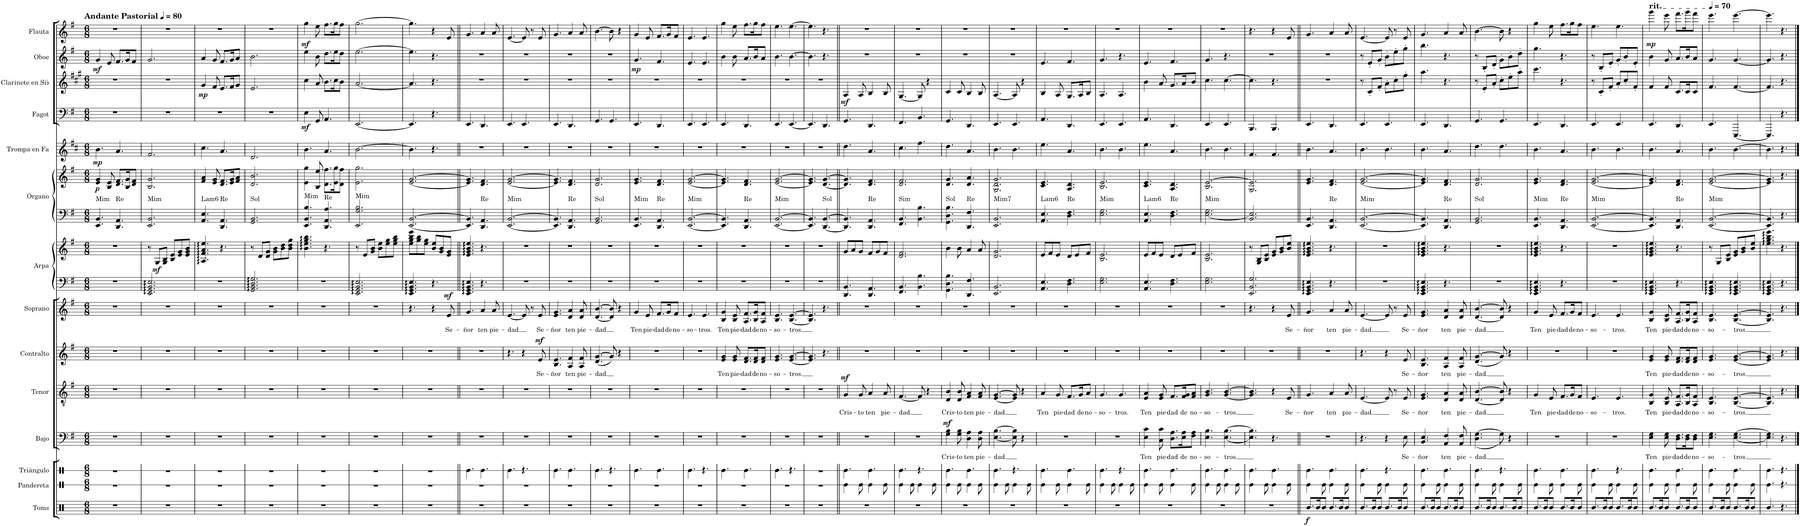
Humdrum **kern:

**kern	**dynam	**kern	**kern	**kern	**text	**dynam	**kern	**text	**dynam	**kern	**text	**dynam	**kern	**text	**dynam	**kern	**kern	**dynam	**kern	**kern	**dynam	**harte	**kern	**dynam	**kern	**dynam	**kern	**dynam	**kern	**dynam	**kern	**dynam
*part14	*part14	*part13	*part12	*part11	*part11	*part11	*part10	*part10	*part10	*part9	*part9	*part9	*part8	*part8	*part8	*part7	*part7	*part7	*part6	*part6	*part6	*part6	*part5	*part5	*part4	*part4	*part3	*part3	*part2	*part2	*part1	*part1
*staff16	*staff16	*staff15	*staff14	*staff13	*staff13	*staff13	*staff12	*staff12	*staff12	*staff11	*staff11	*staff11	*staff10	*staff10	*staff10	*staff9	*staff8	*staff8/9	*staff7	*staff6	*staff6/7	*	*staff5	*staff5	*staff4	*staff4	*staff3	*staff3	*staff2	*staff2	*staff1	*staff1
*I"Toms	*	*I"Pandereta	*I"Triángulo	*I"Bajo	*	*	*I"Tenor	*	*	*I"Contralto	*	*	*I"Soprano	*	*	*I"Arpa	*	*	*I"Órgano	*	*	*	*I"Trompa en Fa	*	*I"Fagot	*	*I"Clarinete en Sib	*	*I"Oboe	*	*I"Flauta	*
*I'Toms	*	*I'Pdta.	*	*I'B.	*	*	*I'T.	*	*	*I'C.	*	*	*I'S.	*	*	*I'Arp.	*	*	*	*	*	*	*	*	*I'Fg.	*	*I'Cl. en Sib	*	*I'Ob.	*	*I'Fl.	*
*	*	*stria1	*stria1	*	*	*	*	*	*	*	*	*	*	*	*	*	*	*	*	*	*	*	*	*	*	*	*	*	*	*	*	*
*clefX	*	*clefX	*clefX	*clefF4	*	*	*clefGv2	*	*	*clefG2	*	*	*clefG2	*	*	*clefF4	*clefG2	*	*clefF4	*clefG2	*	*	*clefG2	*	*clefF4	*	*clefG2	*	*clefG2	*	*clefG2	*
*	*	*	*	*	*	*	*	*	*	*	*	*	*	*	*	*	*	*	*	*	*	*	*Trd4c7	*	*	*	*Trd1c2	*	*	*	*	*
*k[]	*	*k[]	*k[]	*k[f#]	*	*	*k[f#]	*	*	*k[f#]	*	*	*k[f#]	*	*	*k[f#]	*k[f#]	*	*k[f#]	*k[f#]	*	*	*k[f#c#]	*	*k[f#]	*	*k[f#c#g#]	*	*k[f#]	*	*k[f#]	*
*M6/8	*	*M6/8	*M6/8	*M6/8	*	*	*M6/8	*	*	*M6/8	*	*	*M6/8	*	*	*M6/8	*M6/8	*	*M6/8	*M6/8	*	*	*M6/8	*	*M6/8	*	*M6/8	*	*M6/8	*	*M6/8	*
*MM80	*	*MM80	*MM80	*MM80	*	*	*MM80	*	*	*MM80	*	*	*MM80	*	*	*MM80	*MM80	*	*MM80	*MM80	*	*	*MM80	*	*MM80	*	*MM80	*	*MM80	*	*MM80	*
=1	=1	=1	=1	=1	=1	=1	=1	=1	=1	=1	=1	=1	=1	=1	=1	=1	=1	=1	=1	=1	=1	=1	=1	=1	=1	=1	=1	=1	=1	=1	=1	=1
!	!	!	!	!	!	!	!	!	!	!	!	!	!	!	!	!	!	!	!	!	!	!	!	!	!	!	!	!	!	!	!LO:TX:a:B:t=Andante Pastorial	!
!	!	!	!	!	!	!	!	!	!	!	!	!	!	!	!	!	!	!	!	!	!LO:DY:b	!LO:H:kt=Mim	!	!LO:DY:b	!	!	!	!	!	!LO:DY:b	!	!
2.r	.	2.r	2.r	2.r	.	.	2.r	.	.	2.r	.	.	2.r	.	.	2.r	2.r	.	4.EE/ 4.BB/	4e/ 4g/	p	N	4.b\	mp	2.r	.	2.r	.	4g/	mf	2.r	.
.	.	.	.	.	.	.	.	.	.	.	.	.	.	.	.	.	.	.	.	8B/ 8e/	.	.	.	.	.	.	.	.	8e/	.	.	.
!	!	!	!	!	!	!	!	!	!	!	!	!	!	!	!	!	!	!	!	!	!	!LO:H:kt=Re	!	!	!	!	!	!	!	!	!	!
.	.	.	.	.	.	.	.	.	.	.	.	.	.	.	.	.	.	.	4.DD/ 4.AA/	8.d/ 8.f#/L	.	N	4.a/	.	.	.	.	.	8.f#/L	.	.	.
.	.	.	.	.	.	.	.	.	.	.	.	.	.	.	.	.	.	.	.	16B/ 16g/K	.	.	.	.	.	.	.	.	16g/K	.	.	.
.	.	.	.	.	.	.	.	.	.	.	.	.	.	.	.	.	.	.	.	8d/ 8f#/J	.	.	.	.	.	.	.	.	8f#/J	.	.	.
=2	=2	=2	=2	=2	=2	=2	=2	=2	=2	=2	=2	=2	=2	=2	=2	=2	=2	=2	=2	=2	=2	=2	=2	=2	=2	=2	=2	=2	=2	=2	=2	=2
!	!	!	!	!	!	!	!	!	!	!	!	!	!	!	!	!	!	!	!	!	!	!LO:H:kt=Mim	!	!	!	!	!	!	!	!	!	!
2.r	.	2.r	2.r	2.r	.	.	2.r	.	.	2.r	.	.	2.r	.	.	2.EE/:: 2.GG/:: 2.BB/:: 2.E/::	8r	.	2.EE/ 2.BB/	2.B/ 2.g/	.	N	2.f#/	.	2.r	.	2.r	.	2.g/	.	2.r	.
!	!	!	!	!	!	!	!	!	!	!	!	!	!	!	!	!	!	!LO:DY:b	!	!	!	!	!	!	!	!	!	!	!	!	!	!
.	.	.	.	.	.	.	.	.	.	.	.	.	.	.	.	.	8G/L	mf	.	.	.	.	.	.	.	.	.	.	.	.	.	.
.	.	.	.	.	.	.	.	.	.	.	.	.	.	.	.	.	8G/ 8B/J	.	.	.	.	.	.	.	.	.	.	.	.	.	.	.
.	.	.	.	.	.	.	.	.	.	.	.	.	.	.	.	.	8B/ 8e/L	.	.	.	.	.	.	.	.	.	.	.	.	.	.	.
.	.	.	.	.	.	.	.	.	.	.	.	.	.	.	.	.	8e/ 8g/	.	.	.	.	.	.	.	.	.	.	.	.	.	.	.
.	.	.	.	.	.	.	.	.	.	.	.	.	.	.	.	.	8e/ 8g/ 8b/J	.	.	.	.	.	.	.	.	.	.	.	.	.	.	.
=3	=3	=3	=3	=3	=3	=3	=3	=3	=3	=3	=3	=3	=3	=3	=3	=3	=3	=3	=3	=3	=3	=3	=3	=3	=3	=3	=3	=3	=3	=3	=3	=3
!	!	!	!	!	!	!	!	!	!	!	!	!	!	!	!	!	!	!	!	!	!	!LO:H:kt=Lam6	!	!	!	!	!	!LO:DY:b	!	!	!	!
2.r	.	2.r	2.r	2.r	.	.	2.r	.	.	2.r	.	.	2.r	.	.	2.r	4.A/:: 4.f#/:: 4.a/:: 4.ee/::	.	4.AA/ 4.E/	4f#/ 4a/	.	N	4.cc#\	.	2.r	.	4g#/	mp	4a/	.	2.r	.
.	.	.	.	.	.	.	.	.	.	.	.	.	.	.	.	.	.	.	.	8e/ 8g/	.	.	.	.	.	.	8f#/	.	8g/	.	.	.
!	!	!	!	!	!	!	!	!	!	!	!	!	!	!	!	!	!	!	!	!	!	!LO:H:kt=Re	!	!	!	!	!	!	!	!	!	!
.	.	.	.	.	.	.	.	.	.	.	.	.	.	.	.	.	4.r	.	4.DD/ 4.AA/	8.d/ 8.f#/L	.	N	4.a/	.	.	.	8.e/L	.	8.f#/L	.	.	.
.	.	.	.	.	.	.	.	.	.	.	.	.	.	.	.	.	.	.	.	16e/ 16g/K	.	.	.	.	.	.	16f#/K	.	16g/K	.	.	.
.	.	.	.	.	.	.	.	.	.	.	.	.	.	.	.	.	.	.	.	8f#/ 8a/J	.	.	.	.	.	.	8g#/J	.	8a/J	.	.	.
=4	=4	=4	=4	=4	=4	=4	=4	=4	=4	=4	=4	=4	=4	=4	=4	=4	=4	=4	=4	=4	=4	=4	=4	=4	=4	=4	=4	=4	=4	=4	=4	=4
!	!	!	!	!	!	!	!	!	!	!	!	!	!	!	!	!	!	!	!	!	!	!LO:H:kt=Sol	!	!	!	!	!	!	!	!	!	!
2.r	.	2.r	2.r	2.r	.	.	2.r	.	.	2.r	.	.	2.r	.	.	2.GG/:: 2.BB/:: 2.D/:: 2.G/::	8r	.	2.GG/ 2.BB/	2.d/ 2.b/	.	N	2.d/	.	2.r	.	2.e/	.	2.b\	.	2.r	.
.	.	.	.	.	.	.	.	.	.	.	.	.	.	.	.	.	8d/L	.	.	.	.	.	.	.	.	.	.	.	.	.	.	.
.	.	.	.	.	.	.	.	.	.	.	.	.	.	.	.	.	8d/ 8g/J	.	.	.	.	.	.	.	.	.	.	.	.	.	.	.
.	.	.	.	.	.	.	.	.	.	.	.	.	.	.	.	.	8g\ 8b\L	.	.	.	.	.	.	.	.	.	.	.	.	.	.	.
.	.	.	.	.	.	.	.	.	.	.	.	.	.	.	.	.	8b\ 8dd\	.	.	.	.	.	.	.	.	.	.	.	.	.	.	.
.	.	.	.	.	.	.	.	.	.	.	.	.	.	.	.	.	8b\ 8dd\ 8gg\J	.	.	.	.	.	.	.	.	.	.	.	.	.	.	.
=5	=5	=5	=5	=5	=5	=5	=5	=5	=5	=5	=5	=5	=5	=5	=5	=5	=5	=5	=5	=5	=5	=5	=5	=5	=5	=5	=5	=5	=5	=5	=5	=5
!	!	!	!	!	!	!	!	!	!	!	!	!	!	!	!	!	!	!	!	!	!	!LO:H:kt=Mim	!	!	!	!LO:DY:b	!	!	!	!	!	!LO:DY:b
2.r	.	2.r	2.r	2.r	.	.	2.r	.	.	2.r	.	.	2.r	.	.	2.r	4.b\:: 4.ee\:: 4.gg\:: 4.bb\::	.	4.EE/ 4.BB/ 4.B/	4e\ 4gg\	.	N	4.b\	.	4E\	mf	4cc#\	.	4ee\	.	4gg\	mf
.	.	.	.	.	.	.	.	.	.	.	.	.	.	.	.	.	.	.	.	8B/ 8ee/	.	.	.	.	8GG/	.	8a/	.	8b\	.	8ee\	.
!	!	!	!	!	!	!	!	!	!	!	!	!	!	!	!	!	!	!	!	!	!	!LO:H:kt=Re	!	!	!	!	!	!	!	!	!	!
.	.	.	.	.	.	.	.	.	.	.	.	.	.	.	.	.	4.r	.	4.DD/ 4.AA/ 4.A/	8.d\ 8.ff#\L	.	N	4.a/	.	4.AA/	.	8.b\L	.	8.dd\L	.	8.ff#\L	.
.	.	.	.	.	.	.	.	.	.	.	.	.	.	.	.	.	.	.	.	16e\ 16gg\K	.	.	.	.	.	.	16cc#\K	.	16ee\K	.	16gg\K	.
.	.	.	.	.	.	.	.	.	.	.	.	.	.	.	.	.	.	.	.	8d\ 8ff#\J	.	.	.	.	.	.	8b\J	.	8dd\J	.	8ff#\J	.
=6	=6	=6	=6	=6	=6	=6	=6	=6	=6	=6	=6	=6	=6	=6	=6	=6	=6	=6	=6	=6	=6	=6	=6	=6	=6	=6	=6	=6	=6	=6	=6	=6
!	!	!	!	!	!	!	!	!	!	!	!	!	!	!	!	!	!	!	!	!	!	!LO:H:kt=Mim	!	!	!	!	!	!	!	!	!	!
2.r	.	2.r	2.r	2.r	.	.	2.r	.	.	2.r	.	.	2.r	.	.	2.EE/:: 2.GG/:: 2.BB/:: 2.E/::	8r	.	2.EE/ 2.G/ 2.B/	2.e\ 2.gg\	.	N	[2.b\	.	[2.EE/	.	[2.a/	.	[2.ee\	.	[2.gg\	.
.	.	.	.	.	.	.	.	.	.	.	.	.	.	.	.	.	8e/L	.	.	.	.	.	.	.	.	.	.	.	.	.	.	.
.	.	.	.	.	.	.	.	.	.	.	.	.	.	.	.	.	8g/ 8b/J	.	.	.	.	.	.	.	.	.	.	.	.	.	.	.
.	.	.	.	.	.	.	.	.	.	.	.	.	.	.	.	.	8b\ 8ee\L	.	.	.	.	.	.	.	.	.	.	.	.	.	.	.
.	.	.	.	.	.	.	.	.	.	.	.	.	.	.	.	.	8ee\ 8gg\	.	.	.	.	.	.	.	.	.	.	.	.	.	.	.
.	.	.	.	.	.	.	.	.	.	.	.	.	.	.	.	.	8ee\ 8gg\ 8bb\J	.	.	.	.	.	.	.	.	.	.	.	.	.	.	.
=7	=7	=7	=7	=7	=7	=7	=7	=7	=7	=7	=7	=7	=7	=7	=7	=7	=7	=7	=7	=7	=7	=7	=7	=7	=7	=7	=7	=7	=7	=7	=7	=7
2.r	.	2.r	2.r	2.r	.	.	2.r	.	.	2.r	.	.	4.r	.	.	4.EE/:: 4.GG/:: 4.BB/:: 4.E/::	8ee\ 8gg\ 8bb\ 8eee\L	.	[2.EE/ [2.BB/	[2.e/ [2.g/	.	.	4.b\]	.	4.EE/]	.	4.a/]	.	4.ee\]	.	4.gg\]	.
.	.	.	.	.	.	.	.	.	.	.	.	.	.	.	.	.	8gg\ 8bb\	.	.	.	.	.	.	.	.	.	.	.	.	.	.	.
.	.	.	.	.	.	.	.	.	.	.	.	.	.	.	.	.	8ee\ 8gg\J	.	.	.	.	.	.	.	.	.	.	.	.	.	.	.
.	.	.	.	.	.	.	.	.	.	.	.	.	4r	.	.	4.r	8b/ 8ee/L	.	.	.	.	.	4.r	.	4.r	.	4.r	.	4.r	.	4r	.
.	.	.	.	.	.	.	.	.	.	.	.	.	.	.	.	.	8g/ 8b/	.	.	.	.	.	.	.	.	.	.	.	.	.	.	.
!	!	!	!	!	!	!	!	!	!	!	!	!	!	!LO:LY:b	!LO:DY:a	!	!	!	!	!	!	!	!	!	!	!	!	!	!	!	!	!
.	.	.	.	.	.	.	.	.	.	.	.	.	8e/	Se-	mf	.	8e/ 8g/J	.	.	.	.	.	.	.	.	.	.	.	.	.	8e/	.
=8||	=8||	=8||	=8||	=8||	=8||	=8||	=8||	=8||	=8||	=8||	=8||	=8||	=8||	=8||	=8||	=8||	=8||	=8||	=8||	=8||	=8||	=8||	=8||	=8||	=8||	=8||	=8||	=8||	=8||	=8||	=8||	=8||
!	!	!	!	!	!	!	!	!	!	!	!	!	!	!LO:LY:b	!	!	!	!	!	!	!	!	!	!	!	!	!	!	!	!	!	!
2.r	.	2.r	4.Re\	2.r	.	.	2.r	.	.	2.r	.	.	4.g/	-ñor	.	4.EE/:: 4.GG/:: 4.BB/:: 4.E/::	4.e/:: 4.g/:: 4.b/:: 4.ee/::	.	4.EE/] 4.BB/]	4.e/] 4.g/]	.	.	2.r	.	4.EE/	.	2.r	.	2.r	.	4.g/	.
!	!	!	!	!	!	!	!	!	!	!	!	!	!	!LO:LY:b	!	!	!	!	!	!	!	!LO:H:kt=Re	!	!	!	!	!	!	!	!	!	!
.	.	.	4.Re\	.	.	.	.	.	.	.	.	.	4a/	ten	.	4.r	4.r	.	4.DD/ 4.AA/	4.d/ 4.f#/	.	N	.	.	4.DD/	.	.	.	.	.	4a/	.
!	!	!	!	!	!	!	!	!	!	!	!	!	!	!LO:LY:b	!	!	!	!	!	!	!	!	!	!	!	!	!	!	!	!	!	!
.	.	.	.	.	.	.	.	.	.	.	.	.	8a/	pie-	.	.	.	.	.	.	.	.	.	.	.	.	.	.	.	.	8a/	.
=9	=9	=9	=9	=9	=9	=9	=9	=9	=9	=9	=9	=9	=9	=9	=9	=9	=9	=9	=9	=9	=9	=9	=9	=9	=9	=9	=9	=9	=9	=9	=9	=9
!	!	!	!	!	!	!	!	!	!	!	!	!	!	!LO:LY:b	!	!	!	!	!	!	!	!LO:H:kt=Mim	!	!	!	!	!	!	!	!	!	!
2.r	.	2.r	4.Re\	2.r	.	.	2.r	.	.	4.r	.	.	[4.e/	-dad.	.	2.r	2.r	.	[2.EE/ [2.BB/	[2.e/ [2.g/	.	N	2.r	.	4.EE/	.	2.r	.	2.r	.	[4.e/	.
.	.	.	4.r	.	.	.	.	.	.	4r	.	.	8e/]	.	.	.	.	.	.	.	.	.	.	.	4.EE/	.	.	.	.	.	8e/]	.
.	.	.	.	.	.	.	.	.	.	.	.	.	8r	.	.	.	.	.	.	.	.	.	.	.	.	.	.	.	.	.	8r	.
!	!	!	!	!	!	!	!	!	!	!	!LO:LY:b	!LO:DY:a	!	!LO:LY:b	!	!	!	!	!	!	!	!	!	!	!	!	!	!	!	!	!	!
.	.	.	.	.	.	.	.	.	.	8e/	Se-	mf	8e/	Se-	.	.	.	.	.	.	.	.	.	.	.	.	.	.	.	.	8e/	.
=10	=10	=10	=10	=10	=10	=10	=10	=10	=10	=10	=10	=10	=10	=10	=10	=10	=10	=10	=10	=10	=10	=10	=10	=10	=10	=10	=10	=10	=10	=10	=10	=10
!	!	!	!	!	!	!	!	!	!	!	!LO:LY:b	!	!	!LO:LY:b	!	!	!	!	!	!	!	!	!	!	!	!	!	!	!	!	!	!
2.r	.	2.r	4.Re\	2.r	.	.	2.r	.	.	4.B/ 4.e/	-ñor	.	4.e/ 4.g/	-ñor	.	2.r	2.r	.	4.EE/] 4.BB/]	4.e/] 4.g/]	.	.	2.r	.	4.EE/	.	2.r	.	2.r	.	4.g/	.
!	!	!	!	!	!	!	!	!	!	!	!LO:LY:b	!	!	!LO:LY:b	!	!	!	!	!	!	!	!LO:H:kt=Re	!	!	!	!	!	!	!	!	!	!
.	.	.	4.Re\	.	.	.	.	.	.	4A/ 4f#/	ten	.	4d/ 4a/	ten	.	.	.	.	4.DD/ 4.AA/	4.d/ 4.f#/	.	N	.	.	4.DD/	.	.	.	.	.	4a/	.
!	!	!	!	!	!	!	!	!	!	!	!LO:LY:b	!	!	!LO:LY:b	!	!	!	!	!	!	!	!	!	!	!	!	!	!	!	!	!	!
.	.	.	.	.	.	.	.	.	.	8A/ 8f#/	pie-	.	8d/ 8a/	pie-	.	.	.	.	.	.	.	.	.	.	.	.	.	.	.	.	8a/	.
=11	=11	=11	=11	=11	=11	=11	=11	=11	=11	=11	=11	=11	=11	=11	=11	=11	=11	=11	=11	=11	=11	=11	=11	=11	=11	=11	=11	=11	=11	=11	=11	=11
!	!	!	!	!	!	!	!	!	!	!	!LO:LY:b	!	!	!LO:LY:b	!	!	!	!	!	!	!	!LO:H:kt=Sol	!	!	!	!	!	!	!	!	!	!
2.r	.	2.r	4.Re\	2.r	.	.	2.r	.	.	(4.d/ [4.g/	-dad.	.	[4.d/ [4.b/	-dad.	.	2.r	2.r	.	2.GG/ 2.BB/	2.d/ 2.g/	.	N	2.r	.	4.GG/	.	2.r	.	2.r	.	[4.b\	.
.	.	.	4.r	.	.	.	.	.	.	8g/])	.	.	8d/] 8b/]	.	.	.	.	.	.	.	.	.	.	.	4.GG/	.	.	.	.	.	8b\]	.
.	.	.	.	.	.	.	.	.	.	4r	.	.	4r	.	.	.	.	.	.	.	.	.	.	.	.	.	.	.	.	.	4r	.
=12	=12	=12	=12	=12	=12	=12	=12	=12	=12	=12	=12	=12	=12	=12	=12	=12	=12	=12	=12	=12	=12	=12	=12	=12	=12	=12	=12	=12	=12	=12	=12	=12
!	!	!	!	!	!	!	!	!	!	!	!	!	!	!LO:LY:b	!	!	!	!	!	!	!	!LO:H:kt=Mim	!	!	!	!	!	!	!	!LO:DY:b	!	!
2.r	.	2.r	4.Re\	2.r	.	.	2.r	.	.	2.r	.	.	4g/	Ten	.	2.r	2.r	.	4.EE/ 4.BB/	4.e/ 4.g/	.	N	2.r	.	4.EE/	.	2.r	.	4.g/	mp	4g/	.
!	!	!	!	!	!	!	!	!	!	!	!	!	!	!LO:LY:b	!	!	!	!	!	!	!	!	!	!	!	!	!	!	!	!	!	!
.	.	.	.	.	.	.	.	.	.	.	.	.	8e/	pie-	.	.	.	.	.	.	.	.	.	.	.	.	.	.	.	.	8e/	.
!	!	!	!	!	!	!	!	!	!	!	!	!	!	!LO:LY:b	!	!	!	!	!	!	!	!LO:H:kt=Re	!	!	!	!	!	!	!	!	!	!
.	.	.	4.Re\	.	.	.	.	.	.	.	.	.	8.f#/L	-dad	.	.	.	.	4.DD/ 4.AA/	4.d/ 4.f#/	.	N	.	.	4.DD/	.	.	.	4.f#/	.	8.f#/L	.
!	!	!	!	!	!	!	!	!	!	!	!	!	!	!LO:LY:b	!	!	!	!	!	!	!	!	!	!	!	!	!	!	!	!	!	!
.	.	.	.	.	.	.	.	.	.	.	.	.	16g/K	de	.	.	.	.	.	.	.	.	.	.	.	.	.	.	.	.	16g/K	.
!	!	!	!	!	!	!	!	!	!	!	!	!	!	!LO:LY:b	!	!	!	!	!	!	!	!	!	!	!	!	!	!	!	!	!	!
.	.	.	.	.	.	.	.	.	.	.	.	.	8f#/J	no-	.	.	.	.	.	.	.	.	.	.	.	.	.	.	.	.	8f#/J	.
=13	=13	=13	=13	=13	=13	=13	=13	=13	=13	=13	=13	=13	=13	=13	=13	=13	=13	=13	=13	=13	=13	=13	=13	=13	=13	=13	=13	=13	=13	=13	=13	=13
!	!	!	!	!	!	!	!	!	!	!	!	!	!	!LO:LY:b	!	!	!	!	!	!	!	!LO:H:kt=Mim	!	!	!	!	!	!	!	!	!	!
2.r	.	2.r	4.Re\	2.r	.	.	2.r	.	.	2.r	.	.	4.e/	-so-	.	2.r	2.r	.	[2.EE/ [2.BB/	[2.e/ [2.g/	.	N	2.r	.	4.EE/	.	2.r	.	4.e/	.	4.e/	.
!	!	!	!	!	!	!	!	!	!	!	!	!	!	!LO:LY:b	!	!	!	!	!	!	!	!	!	!	!	!	!	!	!	!	!	!
.	.	.	4.r	.	.	.	.	.	.	.	.	.	4.e/	-tros.	.	.	.	.	.	.	.	.	.	.	4.EE/	.	.	.	4.e/	.	4.e/	.
=14	=14	=14	=14	=14	=14	=14	=14	=14	=14	=14	=14	=14	=14	=14	=14	=14	=14	=14	=14	=14	=14	=14	=14	=14	=14	=14	=14	=14	=14	=14	=14	=14
!	!	!	!	!	!	!	!	!	!	!	!LO:LY:b	!	!	!LO:LY:b	!	!	!	!	!	!	!	!	!	!	!	!	!	!	!	!	!	!
2.r	.	2.r	4.Re\	2.r	.	.	2.r	.	.	4e/ 4g/	Ten	.	4B/ 4g/	Ten	.	2.r	2.r	.	4.EE/] 4.BB/]	4.e/] 4.g/]	.	.	2.r	.	4.EE/	.	2.r	.	4b\	.	4gg\	.
!	!	!	!	!	!	!	!	!	!	!	!LO:LY:b	!	!	!LO:LY:b	!	!	!	!	!	!	!	!	!	!	!	!	!	!	!	!	!	!
.	.	.	.	.	.	.	.	.	.	8e/ 8g/	pie-	.	8B/ 8e/	pie-	.	.	.	.	.	.	.	.	.	.	.	.	.	.	8b\	.	8ee\	.
!	!	!	!	!	!	!	!	!	!	!	!LO:LY:b	!	!	!LO:LY:b	!	!	!	!	!	!	!	!LO:H:kt=Re	!	!	!	!	!	!	!	!	!	!
.	.	.	4.Re\	.	.	.	.	.	.	8.d/ 8.f#/L	-dad	.	8.A/ 8.f#/L	-dad	.	.	.	.	4.DD/ 4.AA/	4.d/ 4.f#/	.	N	.	.	4.DD/	.	.	.	8.a/L	.	8.ff#\L	.
!	!	!	!	!	!	!	!	!	!	!	!LO:LY:b	!	!	!LO:LY:b	!	!	!	!	!	!	!	!	!	!	!	!	!	!	!	!	!	!
.	.	.	.	.	.	.	.	.	.	16d/ 16f#/K	de	.	16B/ 16g/K	de	.	.	.	.	.	.	.	.	.	.	.	.	.	.	16b/K	.	16gg\K	.
!	!	!	!	!	!	!	!	!	!	!	!LO:LY:b	!	!	!LO:LY:b	!	!	!	!	!	!	!	!	!	!	!	!	!	!	!	!	!	!
.	.	.	.	.	.	.	.	.	.	8d/ 8f#/J	no-	.	8A/ 8f#/J	no-	.	.	.	.	.	.	.	.	.	.	.	.	.	.	8a/J	.	8ff#\J	.
=15	=15	=15	=15	=15	=15	=15	=15	=15	=15	=15	=15	=15	=15	=15	=15	=15	=15	=15	=15	=15	=15	=15	=15	=15	=15	=15	=15	=15	=15	=15	=15	=15
!	!	!	!	!	!	!	!	!	!	!	!LO:LY:b	!	!	!LO:LY:b	!	!	!	!	!	!	!	!LO:H:kt=Mim	!	!	!	!	!	!	!	!	!	!
2.r	.	2.r	4.Re\	2.r	.	.	2.r	.	.	4.e/ 4.g/	-so-	.	4.B/ 4.e/	-so-	.	2.r	2.r	.	[2.EE/ [2.BB/	[2.e/ [2.g/	.	N	2.r	.	4.EE/	.	2.r	.	4.b\	.	4.ee\	.
!	!	!	!	!	!	!	!	!	!	!	!LO:LY:b	!	!	!LO:LY:b	!	!	!	!	!	!	!	!	!	!	!	!	!	!	!	!	!	!
.	.	.	4.r	.	.	.	.	.	.	[4.e/ [4.g/	-tros.	.	[4.B/ [4.e/	-tros.	.	.	.	.	.	.	.	.	.	.	[4.EE/	.	.	.	[4.b\	.	[4.ee\	.
=16	=16	=16	=16	=16	=16	=16	=16	=16	=16	=16	=16	=16	=16	=16	=16	=16	=16	=16	=16	=16	=16	=16	=16	=16	=16	=16	=16	=16	=16	=16	=16	=16
2.r	.	2.r	2.r	2.r	.	.	2.r	.	.	4.e/] 4.g/]	.	.	4.B/] 4.e/]	.	.	2.r	2.r	.	4.EE/] 4.BB/]	4.e/] 4.g/]	.	.	2.r	.	4.EE/]	.	2.r	.	4.b\]	.	4.ee\]	.
!	!	!	!	!	!	!	!	!	!	!	!	!	!	!	!	!	!	!	!	!	!	!LO:H:kt=Sol	!	!	!	!	!	!	!	!	!	!
.	.	.	.	.	.	.	.	.	.	4.r	.	.	4.r	.	.	.	.	.	[4.DD/ [4.BB/	[4.d/ [4.g/	.	N	.	.	4.DD/	.	.	.	4.r	.	4.r	.
=17||	=17||	=17||	=17||	=17||	=17||	=17||	=17||	=17||	=17||	=17||	=17||	=17||	=17||	=17||	=17||	=17||	=17||	=17||	=17||	=17||	=17||	=17||	=17||	=17||	=17||	=17||	=17||	=17||	=17||	=17||	=17||	=17||
!	!	!	!	!	!	!	!	!LO:LY:b	!LO:DY:a	!	!	!	!	!	!	!	!	!	!	!	!	!	!	!	!	!	!	!LO:DY:b	!	!	!	!
2.r	.	4Re\	4.Re\	2.r	.	.	4G/	Cris-	mf	2.r	.	.	2.r	.	.	4.DD/ 4.BB/	8g/L	.	4.DD/] 4.BB/]	4.d/] 4.g/]	.	.	4.dd\	.	4.GG/	.	4A/	mf	2.r	.	2.r	.
.	.	.	.	.	.	.	.	.	.	.	.	.	.	.	.	.	8a/	.	.	.	.	.	.	.	.	.	.	.	.	.	.	.
!	!	!	!	!	!	!	!	!LO:LY:b	!	!	!	!	!	!	!	!	!	!	!	!	!	!	!	!	!	!	!	!	!	!	!	!
.	.	8Re\	.	.	.	.	8G/	-to	.	.	.	.	.	.	.	.	8g/J	.	.	.	.	.	.	.	.	.	8A/	.	.	.	.	.
!	!	!	!	!	!	!	!	!LO:LY:b	!	!	!	!	!	!	!	!	!	!	!	!	!	!LO:H:kt=Re	!	!	!	!	!	!	!	!	!	!
.	.	4Re\	4.Re\	.	.	.	4A/	ten	.	.	.	.	.	.	.	4.DD/ 4.AA/	8f#/L	.	4.DD/ 4.AA/	4.d/ 4.f#/	.	N	4.a/	.	4.DD/	.	4B/	.	.	.	.	.
.	.	.	.	.	.	.	.	.	.	.	.	.	.	.	.	.	8g/	.	.	.	.	.	.	.	.	.	.	.	.	.	.	.
!	!	!	!	!	!	!	!	!LO:LY:b	!	!	!	!	!	!	!	!	!	!	!	!	!	!	!	!	!	!	!	!	!	!	!	!
.	.	8Re\	.	.	.	.	8A/	pie-	.	.	.	.	.	.	.	.	8f#/J	.	.	.	.	.	.	.	.	.	8B/	.	.	.	.	.
=18	=18	=18	=18	=18	=18	=18	=18	=18	=18	=18	=18	=18	=18	=18	=18	=18	=18	=18	=18	=18	=18	=18	=18	=18	=18	=18	=18	=18	=18	=18	=18	=18
!	!	!	!	!	!	!	!	!LO:LY:b	!	!	!	!	!	!	!	!	!	!	!	!	!	!LO:H:kt=Sim	!	!	!	!	!	!	!	!	!	!
2.r	.	4Re\	4.Re\	2.r	.	.	[4.F#/	-dad.	.	2.r	.	.	2.r	.	.	4.FF#/ 4.BB/	2.d/ 2.f#/	.	4.FF#/ 4.BB/	2.d/ 2.f#/	.	N	4.cc#\	.	4.FF#/	.	[4.G#/	.	2.r	.	2.r	.
.	.	8Re\	.	.	.	.	.	.	.	.	.	.	.	.	.	.	.	.	.	.	.	.	.	.	.	.	.	.	.	.	.	.
.	.	4Re\	4.r	.	.	.	8F#/]	.	.	.	.	.	.	.	.	4.BB\ 4.B\	.	.	4.BB\ 4.B\	.	.	.	4.ff#\	.	4.BB/	.	8G#/]	.	.	.	.	.
.	.	.	.	.	.	.	4r	.	.	.	.	.	.	.	.	.	.	.	.	.	.	.	.	.	.	.	4r	.	.	.	.	.
.	.	8Re\	.	.	.	.	.	.	.	.	.	.	.	.	.	.	.	.	.	.	.	.	.	.	.	.	.	.	.	.	.	.
=19	=19	=19	=19	=19	=19	=19	=19	=19	=19	=19	=19	=19	=19	=19	=19	=19	=19	=19	=19	=19	=19	=19	=19	=19	=19	=19	=19	=19	=19	=19	=19	=19
!	!	!	!	!	!LO:LY:b	!LO:DY:a	!	!LO:LY:b	!	!	!	!	!	!	!	!	!	!	!	!	!	!LO:H:kt=Sol	!	!	!	!	!	!	!	!	!	!
2.r	.	4Re\	4.Re\	4G\ 4B\	Cris-	mf	4D/ 4B/	Cris-	.	2.r	.	.	2.r	.	.	4.GG\ 4.D\ 4.B\	4b\	.	4.GG\ 4.D\ 4.B\	4.d/ 4.g/	.	N	4.dd\	.	4.GG/	.	4c#/	.	2.r	.	2.r	.
!	!	!	!	!	!LO:LY:b	!	!	!LO:LY:b	!	!	!	!	!	!	!	!	!	!	!	!	!	!	!	!	!	!	!	!	!	!	!	!
.	.	8Re\	.	8G\ 8B\	-to	.	8D/ 8B/	-to	.	.	.	.	.	.	.	.	8b\	.	.	.	.	.	.	.	.	.	8c#/	.	.	.	.	.
!	!	!	!	!	!LO:LY:b	!	!	!LO:LY:b	!	!	!	!	!	!	!	!	!	!	!	!	!	!LO:H:kt=Re	!	!	!	!	!	!	!	!	!	!
.	.	4Re\	4.Re\	4D\ 4A\	ten	.	4F#/ 4A/	ten	.	.	.	.	.	.	.	4.DD/ 4.F#/	4a/	.	4.DD/ 4.F#/	4.d/ 4.a/	.	N	4.a/	.	4.DD/	.	4B/	.	.	.	.	.
!	!	!	!	!	!LO:LY:b	!	!	!LO:LY:b	!	!	!	!	!	!	!	!	!	!	!	!	!	!	!	!	!	!	!	!	!	!	!	!
.	.	8Re\	.	8D\ 8A\	pie-	.	8F#/ 8A/	pie-	.	.	.	.	.	.	.	.	8a/	.	.	.	.	.	.	.	.	.	8B/	.	.	.	.	.
=20	=20	=20	=20	=20	=20	=20	=20	=20	=20	=20	=20	=20	=20	=20	=20	=20	=20	=20	=20	=20	=20	=20	=20	=20	=20	=20	=20	=20	=20	=20	=20	=20
!	!	!	!	!	!LO:LY:b	!	!	!LO:LY:b	!	!	!	!	!	!	!	!	!	!	!	!	!	!LO:H:kt=Mim7	!	!	!	!	!	!	!	!	!	!
2.r	.	4Re\	4.Re\	[4.E\ [4.B\	-dad.	.	[4.E/ [4.G/	-dad.	.	2.r	.	.	2.r	.	.	2.EE/ 2.BB/	2.d/ 2.g/	.	2.EE/ 2.BB/	2.G/ 2.d/ 2.g/	.	N	4.b\	.	4.EE/	.	[4.A/	.	2.r	.	2.r	.
.	.	8Re\	.	.	.	.	.	.	.	.	.	.	.	.	.	.	.	.	.	.	.	.	.	.	.	.	.	.	.	.	.	.
.	.	4Re\	4.r	8E\] 8B\]	.	.	8E/] 8G/]	.	.	.	.	.	.	.	.	.	.	.	.	.	.	.	4.b\	.	4.EE/	.	8A/]	.	.	.	.	.
.	.	.	.	4r	.	.	4r	.	.	.	.	.	.	.	.	.	.	.	.	.	.	.	.	.	.	.	4r	.	.	.	.	.
.	.	8Re\	.	.	.	.	.	.	.	.	.	.	.	.	.	.	.	.	.	.	.	.	.	.	.	.	.	.	.	.	.	.
=21	=21	=21	=21	=21	=21	=21	=21	=21	=21	=21	=21	=21	=21	=21	=21	=21	=21	=21	=21	=21	=21	=21	=21	=21	=21	=21	=21	=21	=21	=21	=21	=21
!	!	!	!	!	!	!	!	!LO:LY:b	!	!	!	!	!	!	!	!	!	!	!	!	!	!LO:H:kt=Lam6	!	!	!	!	!	!	!	!	!	!
2.r	.	4Re\	4.Re\	2.r	.	.	4A/	Ten	.	2.r	.	.	2.r	.	.	4.AA/ 4.E/	8e/L	.	4.AA/ 4.E/	4.c/ 4.e/	.	N	4.ee\	.	4.AA/	.	4B/	.	4.e/	.	2.r	.
.	.	.	.	.	.	.	.	.	.	.	.	.	.	.	.	.	8f#/	.	.	.	.	.	.	.	.	.	.	.	.	.	.	.
!	!	!	!	!	!	!	!	!LO:LY:b	!	!	!	!	!	!	!	!	!	!	!	!	!	!	!	!	!	!	!	!	!	!	!	!
.	.	8Re\	.	.	.	.	8G/	pie-	.	.	.	.	.	.	.	.	8e/J	.	.	.	.	.	.	.	.	.	8A/	.	.	.	.	.
!	!	!	!	!	!	!	!	!LO:LY:b	!	!	!	!	!	!	!	!	!	!	!	!	!	!LO:H:kt=Re	!	!	!	!	!	!	!	!	!	!
.	.	4Re\	4.Re\	.	.	.	8.F#/L	-dad	.	.	.	.	.	.	.	4.D\ 4.F#\	8d/L	.	4.D\ 4.F#\	4.A/ 4.d/	.	N	4.a/	.	4.DD/	.	8.G#/L	.	4.f#/	.	.	.
.	.	.	.	.	.	.	.	.	.	.	.	.	.	.	.	.	8e/	.	.	.	.	.	.	.	.	.	.	.	.	.	.	.
!	!	!	!	!	!	!	!	!LO:LY:b	!	!	!	!	!	!	!	!	!	!	!	!	!	!	!	!	!	!	!	!	!	!	!	!
.	.	.	.	.	.	.	16G/K	de	.	.	.	.	.	.	.	.	.	.	.	.	.	.	.	.	.	.	16A/K	.	.	.	.	.
!	!	!	!	!	!	!	!	!LO:LY:b	!	!	!	!	!	!	!	!	!	!	!	!	!	!	!	!	!	!	!	!	!	!	!	!
.	.	8Re\	.	.	.	.	8A/J	no-	.	.	.	.	.	.	.	.	8f#/J	.	.	.	.	.	.	.	.	.	8B/J	.	.	.	.	.
=22	=22	=22	=22	=22	=22	=22	=22	=22	=22	=22	=22	=22	=22	=22	=22	=22	=22	=22	=22	=22	=22	=22	=22	=22	=22	=22	=22	=22	=22	=22	=22	=22
!	!	!	!	!	!	!	!	!LO:LY:b	!	!	!	!	!	!	!	!	!	!	!	!	!	!LO:H:kt=Mim	!	!	!	!	!	!	!	!	!	!
2.r	.	4Re\	4.Re\	2.r	.	.	4.G/	-so-	.	2.r	.	.	2.r	.	.	2.E\ 2.G\	2.B/ 2.e/	.	2.E\ 2.G\	2.B/ 2.e/	.	N	4.b\	.	4.EE/	.	4.A/	.	4.g/	.	2.r	.
.	.	8Re\	.	.	.	.	.	.	.	.	.	.	.	.	.	.	.	.	.	.	.	.	.	.	.	.	.	.	.	.	.	.
!	!	!	!	!	!	!	!	!LO:LY:b	!	!	!	!	!	!	!	!	!	!	!	!	!	!	!	!	!	!	!	!	!	!	!	!
.	.	4Re\	4.r	.	.	.	4.G/	-tros.	.	.	.	.	.	.	.	.	.	.	.	.	.	.	4.b\	.	4.EE/	.	4.A/	.	4.r	.	.	.
.	.	8Re\	.	.	.	.	.	.	.	.	.	.	.	.	.	.	.	.	.	.	.	.	.	.	.	.	.	.	.	.	.	.
=23	=23	=23	=23	=23	=23	=23	=23	=23	=23	=23	=23	=23	=23	=23	=23	=23	=23	=23	=23	=23	=23	=23	=23	=23	=23	=23	=23	=23	=23	=23	=23	=23
!	!	!	!	!	!LO:LY:b	!	!	!LO:LY:b	!	!	!	!	!	!	!	!	!	!	!	!	!	!LO:H:kt=Lam6	!	!	!	!	!	!	!	!	!	!
2.r	.	4Re\	4.Re\	4E\ 4c\	Ten	.	4E/ 4A/	Ten	.	2.r	.	.	2.r	.	.	4.AA/ 4.E/	8e/L	.	4.AA/ 4.E/	4.c/ 4.e/	.	N	4.ee\	.	4.AA/	.	4b\	.	4.e/	.	2.r	.
.	.	.	.	.	.	.	.	.	.	.	.	.	.	.	.	.	8f#/	.	.	.	.	.	.	.	.	.	.	.	.	.	.	.
!	!	!	!	!	!LO:LY:b	!	!	!LO:LY:b	!	!	!	!	!	!	!	!	!	!	!	!	!	!	!	!	!	!	!	!	!	!	!	!
.	.	8Re\	.	8C\ 8c\	pie-	.	8E/ 8G/	pie-	.	.	.	.	.	.	.	.	8e/J	.	.	.	.	.	.	.	.	.	8a/	.	.	.	.	.
!	!	!	!	!	!LO:LY:b	!	!	!LO:LY:b	!	!	!	!	!	!	!	!	!	!	!	!	!	!LO:H:kt=Re	!	!	!	!	!	!	!	!	!	!
.	.	4Re\	4.Re\	8.D\ 8.A\L	-dad	.	8.F#/L	-dad	.	.	.	.	.	.	.	4.D\ 4.F#\	8d/L	.	4.D\ 4.F#\	4.A/ 4.d/	.	N	4.a/	.	4.DD/	.	8.g#/L	.	4.f#/	.	.	.
.	.	.	.	.	.	.	.	.	.	.	.	.	.	.	.	.	8e/	.	.	.	.	.	.	.	.	.	.	.	.	.	.	.
!	!	!	!	!	!LO:LY:b	!	!	!LO:LY:b	!	!	!	!	!	!	!	!	!	!	!	!	!	!	!	!	!	!	!	!	!	!	!	!
.	.	.	.	16E\ 16A\K	de	.	16F#/ 16G/K	de	.	.	.	.	.	.	.	.	.	.	.	.	.	.	.	.	.	.	16a/K	.	.	.	.	.
!	!	!	!	!	!LO:LY:b	!	!	!LO:LY:b	!	!	!	!	!	!	!	!	!	!	!	!	!	!	!	!	!	!	!	!	!	!	!	!
.	.	8Re\	.	8F#\ 8A\J	no-	.	8F#/ 8A/J	no-	.	.	.	.	.	.	.	.	8f#/J	.	.	.	.	.	.	.	.	.	8b/J	.	.	.	.	.
=24	=24	=24	=24	=24	=24	=24	=24	=24	=24	=24	=24	=24	=24	=24	=24	=24	=24	=24	=24	=24	=24	=24	=24	=24	=24	=24	=24	=24	=24	=24	=24	=24
!	!	!	!	!	!LO:LY:b	!	!	!LO:LY:b	!	!	!	!	!	!	!	!	!	!	!	!	!	!LO:H:kt=Mim	!	!	!	!	!	!	!	!	!	!
2.r	.	4Re\	4.Re\	4.E\ 4.B\	-so-	.	4.G/ 4.B/	-so-	.	2.r	.	.	2.r	.	.	2.E\ 2.G\	2.B/ 2.e/	.	[2.E\ 2.G\	2.B/ [2.e/	.	N	4.b\	.	4.EE/	.	4.cc#\	.	4.g/	.	2.r	.
.	.	8Re\	.	.	.	.	.	.	.	.	.	.	.	.	.	.	.	.	.	.	.	.	.	.	.	.	.	.	.	.	.	.
!	!	!	!	!	!LO:LY:b	!	!	!LO:LY:b	!	!	!	!	!	!	!	!	!	!	!	!	!	!	!	!	!	!	!	!	!	!	!	!
.	.	4Re\	4.Re\	[4.E\ [4.B\	-tros.	.	[4.G/ [4.B/	-tros.	.	.	.	.	.	.	.	.	.	.	.	.	.	.	4.b\	.	4.EE/	.	[4.cc#\	.	4.r	.	.	.
.	.	8Re\	.	.	.	.	.	.	.	.	.	.	.	.	.	.	.	.	.	.	.	.	.	.	.	.	.	.	.	.	.	.
=25	=25	=25	=25	=25	=25	=25	=25	=25	=25	=25	=25	=25	=25	=25	=25	=25	=25	=25	=25	=25	=25	=25	=25	=25	=25	=25	=25	=25	=25	=25	=25	=25
2.r	.	4Re\	4.Re\	4.E\] 4.B\]	.	.	4.G/] 4.B/]	.	.	2.r	.	.	4.r	.	.	2.EE/ 2.BB/ 2.G/	8r	.	2.BB/ 2.E/]	2.G/ 2.e/]	.	.	4.f#/	.	4.BBB/	.	4.cc#\]	.	2.r	.	4.r	.
.	.	.	.	.	.	.	.	.	.	.	.	.	.	.	.	.	8G/ 8B/L	.	.	.	.	.	.	.	.	.	.	.	.	.	.	.
.	.	8Re\	.	.	.	.	.	.	.	.	.	.	.	.	.	.	8B/ 8e/J	.	.	.	.	.	.	.	.	.	.	.	.	.	.	.
.	.	4Re\	4.Re\	4.r	.	.	4r	.	.	.	.	.	4r	.	.	.	8e/ 8g/L	.	.	.	.	.	4.f#/	.	4.BBB/	.	4.r	.	.	.	4r	.
.	.	.	.	.	.	.	.	.	.	.	.	.	.	.	.	.	8g/ 8b/	.	.	.	.	.	.	.	.	.	.	.	.	.	.	.
!	!	!	!	!	!	!	!	!LO:LY:b	!	!	!	!	!	!LO:LY:b	!	!	!	!	!	!	!	!	!	!	!	!	!	!	!	!	!	!
.	.	8Re\	.	.	.	.	8E/	Se-	.	.	.	.	8e/	Se-	.	.	8b/ 8ee/J	.	.	.	.	.	.	.	.	.	.	.	.	.	8e/	.
=26||	=26||	=26||	=26||	=26||	=26||	=26||	=26||	=26||	=26||	=26||	=26||	=26||	=26||	=26||	=26||	=26||	=26||	=26||	=26||	=26||	=26||	=26||	=26||	=26||	=26||	=26||	=26||	=26||	=26||	=26||	=26||	=26||
!	!LO:DY:b	!	!	!	!	!	!	!LO:LY:b	!	!	!	!	!	!LO:LY:b	!	!	!	!	!	!	!	!	!	!	!	!	!	!	!	!	!	!
8.R/L	f	4Re\	4.Re\	2.r	.	.	4.G/	-ñor	.	2.r	.	.	4.g/	-ñor	.	4.EE/:: 4.GG/:: 4.BB/:: 4.E/::	4.e/:: 4.g/:: 4.b/:: 4.ee/::	.	4.EE/ 4.BB/	4.e/ 4.g/	.	.	4.b\	.	4.EE/	.	2.r	.	2.r	.	4.g/	.
16R/K	.	.	.	.	.	.	.	.	.	.	.	.	.	.	.	.	.	.	.	.	.	.	.	.	.	.	.	.	.	.	.	.
8R/J	.	8Re\	.	.	.	.	.	.	.	.	.	.	.	.	.	.	.	.	.	.	.	.	.	.	.	.	.	.	.	.	.	.
!	!	!	!	!	!	!	!	!LO:LY:b	!	!	!	!	!	!LO:LY:b	!	!	!	!	!	!	!	!LO:H:kt=Re	!	!	!	!	!	!	!	!	!	!
8.R/L	.	4Re\	4.Re\	.	.	.	4A/	ten	.	.	.	.	4a/	ten	.	4.r	4.r	.	4.DD/ 4.AA/	4.d/ 4.f#/	.	N	4.a/	.	4.DD/	.	.	.	.	.	4a/	.
16R/K	.	.	.	.	.	.	.	.	.	.	.	.	.	.	.	.	.	.	.	.	.	.	.	.	.	.	.	.	.	.	.	.
!	!	!	!	!	!	!	!	!LO:LY:b	!	!	!	!	!	!LO:LY:b	!	!	!	!	!	!	!	!	!	!	!	!	!	!	!	!	!	!
8R/J	.	8Re\	.	.	.	.	8A/	pie-	.	.	.	.	8a/	pie-	.	.	.	.	.	.	.	.	.	.	.	.	.	.	.	.	8a/	.
=27	=27	=27	=27	=27	=27	=27	=27	=27	=27	=27	=27	=27	=27	=27	=27	=27	=27	=27	=27	=27	=27	=27	=27	=27	=27	=27	=27	=27	=27	=27	=27	=27
!	!	!	!	!	!	!	!	!LO:LY:b	!	!	!	!	!	!LO:LY:b	!	!	!	!	!	!	!	!LO:H:kt=Mim	!	!	!	!	!	!	!	!	!	!
8.R/L	.	4Re\	4.Re\	4.r	.	.	[4.E/	-dad.	.	4.r	.	.	[4.e/	-dad.	.	2.r	2.r	.	[2.EE/ [2.BB/	[2.e/ [2.g/	.	N	4.b\	.	4.EE/	.	8r	.	8r	.	[4.e/	.
.	.	.	.	.	.	.	.	.	.	.	.	.	.	.	.	.	.	.	.	.	.	.	.	.	.	.	8c#'/L	.	8e'/L	.	.	.
16R/K	.	.	.	.	.	.	.	.	.	.	.	.	.	.	.	.	.	.	.	.	.	.	.	.	.	.	.	.	.	.	.	.
8R/J	.	8Re\	.	.	.	.	.	.	.	.	.	.	.	.	.	.	.	.	.	.	.	.	.	.	.	.	8f#'/J	.	8g'/J	.	.	.
8.R/L	.	4Re\	4.r	4r	.	.	8E/]	.	.	4r	.	.	8e/]	.	.	.	.	.	.	.	.	.	4.b\	.	4.EE/	.	8a'\L	.	8b'\L	.	8e/]	.
.	.	.	.	.	.	.	8r	.	.	.	.	.	8r	.	.	.	.	.	.	.	.	.	.	.	.	.	8cc#'\	.	8ee'\	.	8r	.
16R/K	.	.	.	.	.	.	.	.	.	.	.	.	.	.	.	.	.	.	.	.	.	.	.	.	.	.	.	.	.	.	.	.
!	!	!	!	!	!LO:LY:b	!	!	!LO:LY:b	!	!	!LO:LY:b	!	!	!LO:LY:b	!	!	!	!	!	!	!	!	!	!	!	!	!	!	!	!	!	!
8R/J	.	8Re\	.	8E\	Se-	.	8E/	Se-	.	8e/	Se-	.	8e/	Se-	.	.	.	.	.	.	.	.	.	.	.	.	8ff#'\J	.	8gg'\J	.	8e/	.
=28	=28	=28	=28	=28	=28	=28	=28	=28	=28	=28	=28	=28	=28	=28	=28	=28	=28	=28	=28	=28	=28	=28	=28	=28	=28	=28	=28	=28	=28	=28	=28	=28
!	!	!	!	!	!LO:LY:b	!	!	!LO:LY:b	!	!	!LO:LY:b	!	!	!LO:LY:b	!	!	!	!	!	!	!	!	!	!	!	!	!	!	!	!	!	!
8.R/L	.	4Re\	4.Re\	4.BB/ 4.E/	-ñor	.	4.E/ 4.G/	-ñor	.	4.B/ 4.e/	-ñor	.	4.e/ 4.g/	-ñor	.	4.EE/:: 4.GG/:: 4.BB/:: 4.E/::	4.e/:: 4.g/:: 4.b/:: 4.ee/::	.	4.EE/] 4.BB/]	4.e/] 4.g/]	.	.	4.b\	.	4.EE/	.	4.aa\	.	4.bb\	.	4.g/	.
16R/K	.	.	.	.	.	.	.	.	.	.	.	.	.	.	.	.	.	.	.	.	.	.	.	.	.	.	.	.	.	.	.	.
8R/J	.	8Re\	.	.	.	.	.	.	.	.	.	.	.	.	.	.	.	.	.	.	.	.	.	.	.	.	.	.	.	.	.	.
!	!	!	!	!	!LO:LY:b	!	!	!LO:LY:b	!	!	!LO:LY:b	!	!	!LO:LY:b	!	!	!	!	!	!	!	!LO:H:kt=Re	!	!	!	!	!	!	!	!	!	!
8.R/L	.	4Re\	4.Re\	4AA/ 4F#/	ten	.	4D/ 4A/	ten	.	4A/ 4f#/	ten	.	4d/ 4a/	ten	.	4.r	4.r	.	4.DD/ 4.AA/	4.d/ 4.f#/	.	N	4.a/	.	4.DD/	.	4.r	.	4.r	.	4a/	.
16R/K	.	.	.	.	.	.	.	.	.	.	.	.	.	.	.	.	.	.	.	.	.	.	.	.	.	.	.	.	.	.	.	.
!	!	!	!	!	!LO:LY:b	!	!	!LO:LY:b	!	!	!LO:LY:b	!	!	!LO:LY:b	!	!	!	!	!	!	!	!	!	!	!	!	!	!	!	!	!	!
8R/J	.	8Re\	.	8AA/ 8F#/	pie-	.	8D/ 8A/	pie-	.	8A/ 8f#/	pie-	.	8d/ 8a/	pie-	.	.	.	.	.	.	.	.	.	.	.	.	.	.	.	.	8a/	.
=29	=29	=29	=29	=29	=29	=29	=29	=29	=29	=29	=29	=29	=29	=29	=29	=29	=29	=29	=29	=29	=29	=29	=29	=29	=29	=29	=29	=29	=29	=29	=29	=29
!	!	!	!	!	!LO:LY:b	!	!	!LO:LY:b	!	!	!LO:LY:b	!	!	!LO:LY:b	!	!	!	!	!	!	!	!LO:H:kt=Sol	!	!	!	!	!	!	!	!	!	!
8.R/L	.	4Re\	4.Re\	(<4.D\ [4.G\	-dad.	.	[4.D/ [4.B/	-dad.	.	(4.d/ [4.g/	-dad.	.	[4.d/ [4.b/	-dad.	.	2.r	2.r	.	2.GG/ 2.BB/	2.d/ 2.g/	.	N	4.dd\	.	4.GG/	.	8r	.	8r	.	[4.b\	.
.	.	.	.	.	.	.	.	.	.	.	.	.	.	.	.	.	.	.	.	.	.	.	.	.	.	.	8e'/L	.	8B'/L	.	.	.
16R/K	.	.	.	.	.	.	.	.	.	.	.	.	.	.	.	.	.	.	.	.	.	.	.	.	.	.	.	.	.	.	.	.
8R/J	.	8Re\	.	.	.	.	.	.	.	.	.	.	.	.	.	.	.	.	.	.	.	.	.	.	.	.	8a'/J	.	8d'/J	.	.	.
8.R/L	.	4Re\	4.r	8G\])	.	.	8D/] 8B/]	.	.	8g/])	.	.	8d/] 8b/]	.	.	.	.	.	.	.	.	.	4.dd\	.	4.GG/	.	8cc#'\L	.	8g'\L	.	8b\]	.
.	.	.	.	4r	.	.	4r	.	.	4r	.	.	4r	.	.	.	.	.	.	.	.	.	.	.	.	.	8ee'\	.	8b'\	.	4r	.
16R/K	.	.	.	.	.	.	.	.	.	.	.	.	.	.	.	.	.	.	.	.	.	.	.	.	.	.	.	.	.	.	.	.
8R/J	.	8Re\	.	.	.	.	.	.	.	.	.	.	.	.	.	.	.	.	.	.	.	.	.	.	.	.	8aa'\J	.	8dd'\J	.	.	.
=30	=30	=30	=30	=30	=30	=30	=30	=30	=30	=30	=30	=30	=30	=30	=30	=30	=30	=30	=30	=30	=30	=30	=30	=30	=30	=30	=30	=30	=30	=30	=30	=30
!	!	!	!	!	!	!	!	!LO:LY:b	!	!	!	!	!	!LO:LY:b	!	!	!	!	!	!	!	!LO:H:kt=Mim	!	!	!	!	!	!	!	!	!	!
8.R/L	.	4Re\	4.Re\	2.r	.	.	4G/	Ten	.	2.r	.	.	4g/	Ten	.	4.EE/:: 4.GG/:: 4.BB/:: 4.E/::	4.e/:: 4.g/:: 4.b/:: 4.ee/::	.	4.EE/ 4.BB/	4.e/ 4.g/	.	N	4.b\	.	4.EE/	.	4.ccc#\	.	4.gg\	.	4gg\	.
16R/K	.	.	.	.	.	.	.	.	.	.	.	.	.	.	.	.	.	.	.	.	.	.	.	.	.	.	.	.	.	.	.	.
!	!	!	!	!	!	!	!	!LO:LY:b	!	!	!	!	!	!LO:LY:b	!	!	!	!	!	!	!	!	!	!	!	!	!	!	!	!	!	!
8R/J	.	8Re\	.	.	.	.	8E/	pie-	.	.	.	.	8e/	pie-	.	.	.	.	.	.	.	.	.	.	.	.	.	.	.	.	8ee\	.
!	!	!	!	!	!	!	!	!LO:LY:b	!	!	!	!	!	!LO:LY:b	!	!	!	!	!	!	!	!LO:H:kt=Re	!	!	!	!	!	!	!	!	!	!
8.R/L	.	4Re\	4.Re\	.	.	.	8.F#/L	-dad	.	.	.	.	8.f#/L	-dad	.	4.r	4.r	.	4.DD/ 4.AA/	4.d/ 4.f#/	.	N	4.a/	.	4.DD/	.	4.r	.	4.r	.	8.ff#\L	.
!	!	!	!	!	!	!	!	!LO:LY:b	!	!	!	!	!	!LO:LY:b	!	!	!	!	!	!	!	!	!	!	!	!	!	!	!	!	!	!
16R/K	.	.	.	.	.	.	16G/K	de	.	.	.	.	16g/K	de	.	.	.	.	.	.	.	.	.	.	.	.	.	.	.	.	16gg\K	.
!	!	!	!	!	!	!	!	!LO:LY:b	!	!	!	!	!	!LO:LY:b	!	!	!	!	!	!	!	!	!	!	!	!	!	!	!	!	!	!
8R/J	.	8Re\	.	.	.	.	8F#/J	no-	.	.	.	.	8f#/J	no-	.	.	.	.	.	.	.	.	.	.	.	.	.	.	.	.	8ff#\J	.
=31	=31	=31	=31	=31	=31	=31	=31	=31	=31	=31	=31	=31	=31	=31	=31	=31	=31	=31	=31	=31	=31	=31	=31	=31	=31	=31	=31	=31	=31	=31	=31	=31
!	!	!	!	!	!	!	!	!LO:LY:b	!	!	!	!	!	!LO:LY:b	!	!	!	!	!	!	!	!LO:H:kt=Mim	!	!	!	!	!	!	!	!	!	!
8.R/L	.	4Re\	4.Re\	2.r	.	.	4.E/	-so-	.	2.r	.	.	4.e/	-so-	.	2.r	2.r	.	[2.EE/ [2.BB/	[2.e/ [2.g/	.	N	4.b\	.	4.EE/	.	8r	.	8r	.	4.ee\	.
.	.	.	.	.	.	.	.	.	.	.	.	.	.	.	.	.	.	.	.	.	.	.	.	.	.	.	8c#'/L	.	8B'/L	.	.	.
16R/K	.	.	.	.	.	.	.	.	.	.	.	.	.	.	.	.	.	.	.	.	.	.	.	.	.	.	.	.	.	.	.	.
8R/J	.	8Re\	.	.	.	.	.	.	.	.	.	.	.	.	.	.	.	.	.	.	.	.	.	.	.	.	8f#'/J	.	8e'/J	.	.	.
!	!	!	!	!	!	!	!	!LO:LY:b	!	!	!	!	!	!LO:LY:b	!	!	!	!	!	!	!	!	!	!	!	!	!	!	!	!	!	!
8.R/L	.	4Re\	4.r	.	.	.	4.E/	-tros.	.	.	.	.	4.e/	-tros.	.	.	.	.	.	.	.	.	4.b\	.	4.EE/	.	8a'/L	.	8g'/L	.	4.ee\	.
.	.	.	.	.	.	.	.	.	.	.	.	.	.	.	.	.	.	.	.	.	.	.	.	.	.	.	8cc#'/	.	8b'/	.	.	.
16R/K	.	.	.	.	.	.	.	.	.	.	.	.	.	.	.	.	.	.	.	.	.	.	.	.	.	.	.	.	.	.	.	.
8R/J	.	8Re\	.	.	.	.	.	.	.	.	.	.	.	.	.	.	.	.	.	.	.	.	.	.	.	.	8f#'/J	.	8e'/J	.	.	.
=32	=32	=32	=32	=32	=32	=32	=32	=32	=32	=32	=32	=32	=32	=32	=32	=32	=32	=32	=32	=32	=32	=32	=32	=32	=32	=32	=32	=32	=32	=32	=32	=32
!	!	!	!	!	!	!	!	!	!	!	!	!	!	!	!	!	!	!	!	!	!	!	!	!	!	!	!	!	!	!	!LO:TX:a:t=rit.	!
!	!	!	!	!	!LO:LY:b	!	!	!LO:LY:b	!	!	!LO:LY:b	!	!	!LO:LY:b	!	!	!	!	!	!	!	!	!	!	!	!	!	!	!	!	!	!LO:DY:b
8.R/L	.	4Re\	4.Re\	4E\ 4G\	Ten	.	4BB/ 4G/	Ten	.	4e/ 4g/	Ten	.	4B/ 4g/	Ten	.	4.EE/:: 4.GG/:: 4.BB/:: 4.E/::	4.e/:: 4.g/:: 4.b/:: 4.ee/::	.	4.EE/] 4.BB/]	4.e/] 4.g/]	.	.	4.b\	.	4.EE/	.	4f#/	.	4b\	.	4ggg\	mp
16R/K	.	.	.	.	.	.	.	.	.	.	.	.	.	.	.	.	.	.	.	.	.	.	.	.	.	.	.	.	.	.	.	.
!	!	!	!	!	!LO:LY:b	!	!	!LO:LY:b	!	!	!LO:LY:b	!	!	!LO:LY:b	!	!	!	!	!	!	!	!	!	!	!	!	!	!	!	!	!	!
8R/J	.	8Re\	.	8E\ 8G\	pie-	.	8BB/ 8E/	pie-	.	8e/ 8g/	pie-	.	8B/ 8e/	pie-	.	.	.	.	.	.	.	.	.	.	.	.	8f#/	.	8g/	.	8eee\	.
!	!	!	!	!	!LO:LY:b	!	!	!LO:LY:b	!	!	!LO:LY:b	!	!	!LO:LY:b	!	!	!	!	!	!	!	!LO:H:kt=Re	!	!	!	!	!	!	!	!	!	!
8.R/L	.	4Re\	4.Re\	8.D\ 8.F#\L	-dad	.	8.AA/ 8.F#/L	-dad	.	8.d/ 8.f#/L	-dad	.	8.A/ 8.f#/L	-dad	.	4.r	4.r	.	4.DD/ 4.AA/	4.d/ 4.f#/	.	N	4.a/	.	4.DD/	.	8.c#/L	.	8.a/L	.	8.fff#\L	.
!	!	!	!	!	!LO:LY:b	!	!	!LO:LY:b	!	!	!LO:LY:b	!	!	!LO:LY:b	!	!	!	!	!	!	!	!	!	!	!	!	!	!	!	!	!	!
16R/K	.	.	.	16D\ 16F#\K	de	.	16BB/ 16G/K	de	.	16d/ 16f#/K	de	.	16B/ 16g/K	de	.	.	.	.	.	.	.	.	.	.	.	.	16c#/K	.	16b/K	.	16ggg\K	.
!	!	!	!	!	!LO:LY:b	!	!	!LO:LY:b	!	!	!LO:LY:b	!	!	!LO:LY:b	!	!	!	!	!	!	!	!	!	!	!	!	!	!	!	!	!	!
8R/J	.	8Re\	.	8D\ 8F#\J	no-	.	8AA/ 8F#/J	no-	.	8d/ 8f#/J	no-	.	8A/ 8f#/J	no-	.	.	.	.	.	.	.	.	.	.	.	.	8c#/J	.	8a/J	.	8fff#\J	.
=33	=33	=33	=33	=33	=33	=33	=33	=33	=33	=33	=33	=33	=33	=33	=33	=33	=33	=33	=33	=33	=33	=33	=33	=33	=33	=33	=33	=33	=33	=33	=33	=33
*	*	*	*	*	*	*	*	*	*	*	*	*	*	*	*	*	*	*	*	*	*	*	*	*	*	*	*	*	*	*	*MM70	*
!	!	!	!	!	!LO:LY:b	!	!	!LO:LY:b	!	!	!LO:LY:b	!	!	!LO:LY:b	!	!	!	!	!	!	!	!LO:H:kt=Mim	!	!	!	!	!	!	!	!	!	!
8.R/L	.	4Re\	4.Re\	4.E\ 4.G\	-so-	.	4.BB/ 4.E/	-so-	.	4.e/ 4.g/	-so-	.	4.B/ 4.e/	-so-	.	4.EE/:: 4.GG/:: 4.BB/:: 4.E/::	8r	.	[2.EE/ [2.BB/	[2.e/ [2.g/	.	N	4.b\	.	4.EE/	.	4.f#/	.	4.g/	.	4.eee\	.
.	.	.	.	.	.	.	.	.	.	.	.	.	.	.	.	.	8G/L	.	.	.	.	.	.	.	.	.	.	.	.	.	.	.
16R/K	.	.	.	.	.	.	.	.	.	.	.	.	.	.	.	.	.	.	.	.	.	.	.	.	.	.	.	.	.	.	.	.
8R/J	.	8Re\	.	.	.	.	.	.	.	.	.	.	.	.	.	.	8B/ 8e/J	.	.	.	.	.	.	.	.	.	.	.	.	.	.	.
!	!	!	!	!	!LO:LY:b	!	!	!LO:LY:b	!	!	!LO:LY:b	!	!	!LO:LY:b	!	!	!	!	!	!	!	!	!	!	!	!	!	!	!	!	!	!
8.R/L	.	4Re\	4.Re\	[4.E\ [4.G\	-tros.	.	[4.BB/ [4.E/	-tros.	.	[4.e/ [4.g/	-tros.	.	[4.B/ [4.e/	-tros.	.	4.EE/:: 4.GG/:: 4.BB/:: 4.E/::	8e/ 8g/L	.	.	.	.	.	[4.b\	.	[4.EEE/	.	[4.f#/	.	[4.g/	.	[4.eee\	.
.	.	.	.	.	.	.	.	.	.	.	.	.	.	.	.	.	8g/ 8b/	.	.	.	.	.	.	.	.	.	.	.	.	.	.	.
16R/K	.	.	.	.	.	.	.	.	.	.	.	.	.	.	.	.	.	.	.	.	.	.	.	.	.	.	.	.	.	.	.	.
8R/J	.	8Re\	.	.	.	.	.	.	.	.	.	.	.	.	.	.	8b/ 8ee/J	.	.	.	.	.	.	.	.	.	.	.	.	.	.	.
=34	=34	=34	=34	=34	=34	=34	=34	=34	=34	=34	=34	=34	=34	=34	=34	=34	=34	=34	=34	=34	=34	=34	=34	=34	=34	=34	=34	=34	=34	=34	=34	=34
4.R/	.	4.Re\	4.Re\	4.E\] 4.G\]	.	.	4.BB/] 4.E/]	.	.	4.e/] 4.g/]	.	.	4.B/] 4.e/]	.	.	4.EE/:: 4.GG/:: 4.BB/:: 4.E/::	4.ee\:: 4.gg\:: 4.bb\:: 4.eee\::	.	4.EE/] 4.BB/]	4.e/] 4.g/]	.	.	4.b\]	.	4.EEE/]	.	4.f#/]	.	4.g/]	.	4.eee\]	.
4.r	.	4.r	4.r	4.r	.	.	4.r	.	.	4.r	.	.	4.r	.	.	4.r	4.r	.	4.r	4.r	.	.	4.r	.	4.r	.	4.r	.	4.r	.	4.r	.
==	==	==	==	==	==	==	==	==	==	==	==	==	==	==	==	==	==	==	==	==	==	==	==	==	==	==	==	==	==	==	==	==
*-	*-	*-	*-	*-	*-	*-	*-	*-	*-	*-	*-	*-	*-	*-	*-	*-	*-	*-	*-	*-	*-	*-	*-	*-	*-	*-	*-	*-	*-	*-	*-	*-
